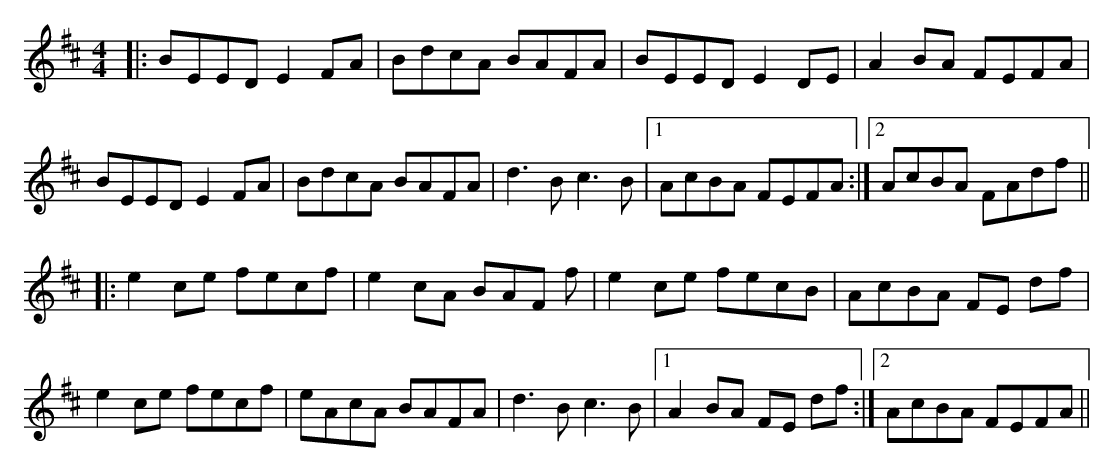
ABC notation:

X:1
M:4/4
K:Edor
|:BEED E2FA|BdcA BAFA|BEED E2DE|A2 BA FEFA|
BEED E2FA|BdcA BAFA|d3B c3B|1 AcBA FEFA:|2 AcBA FAdf||
|:e2ce fecf|e2cA BAF f|e2ce fecB|AcBA FE df|
e2ce fecf|eAcA BAFA|d3B c3B|1 A2BA FE df:|2 AcBA FEFA||
